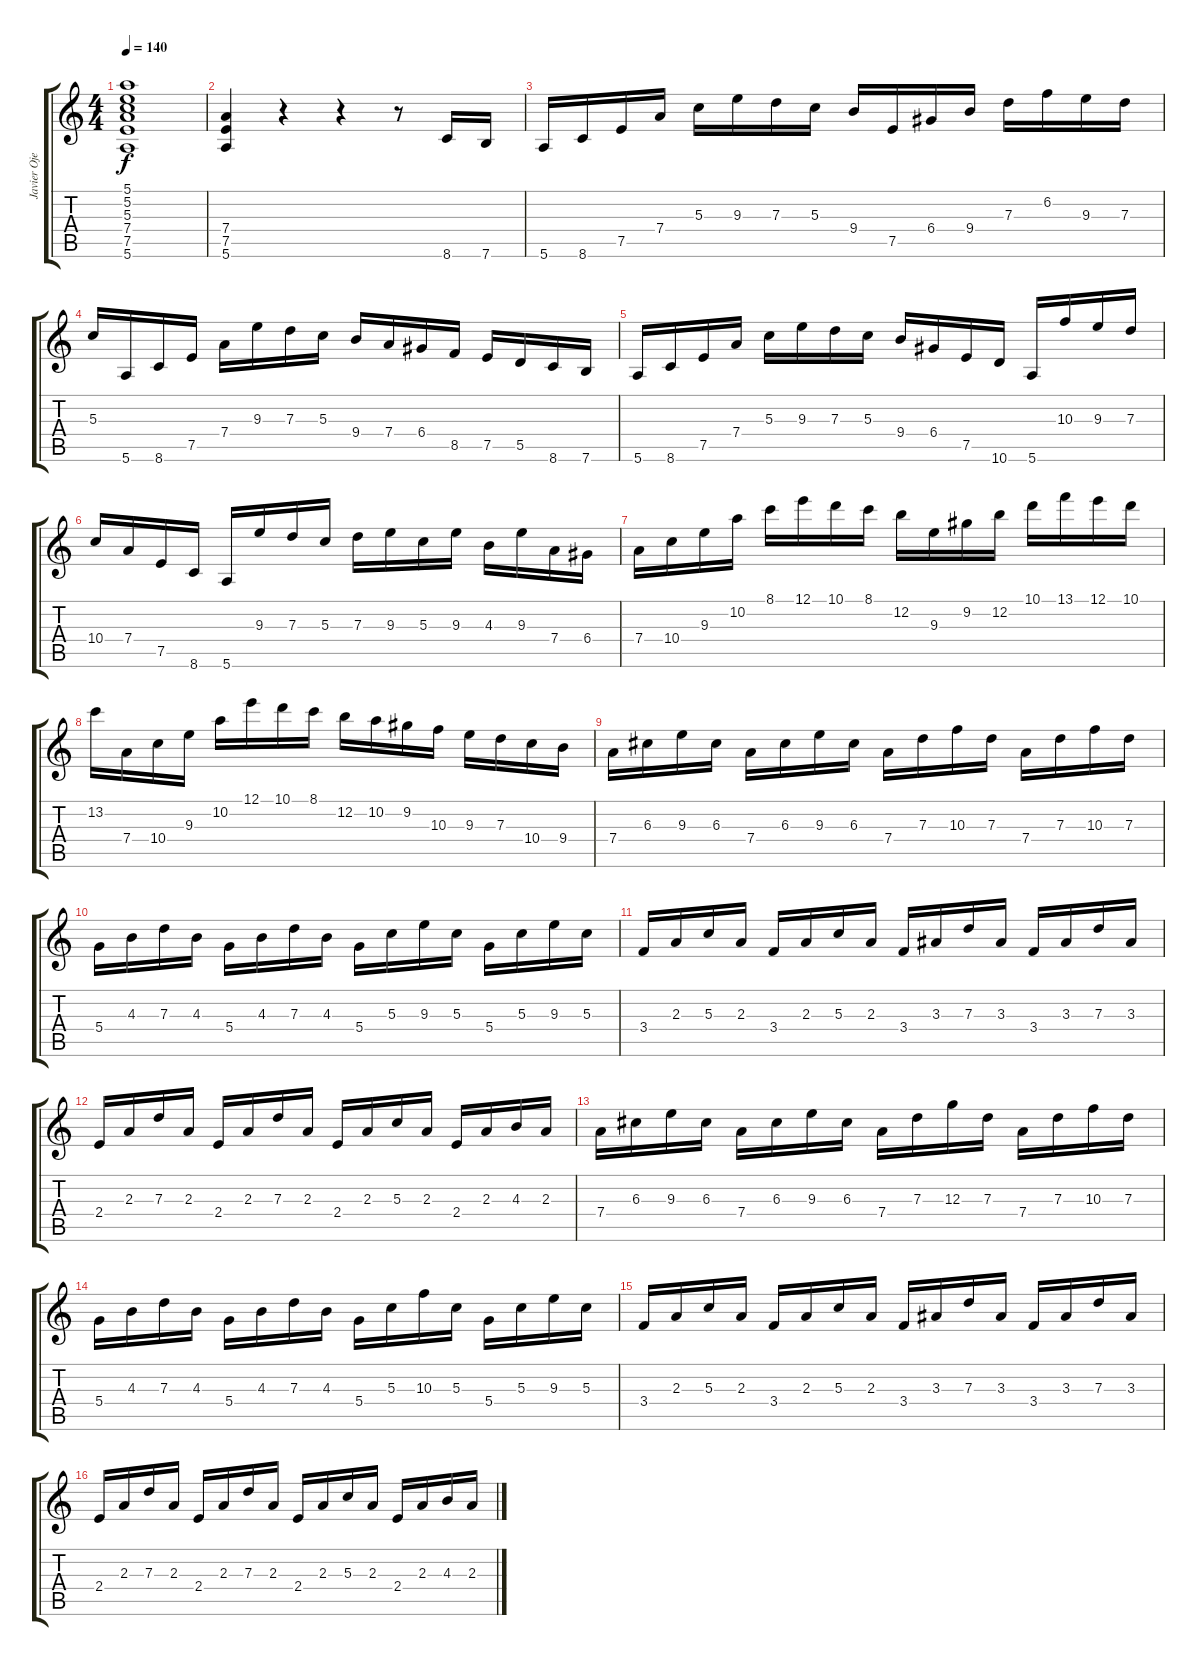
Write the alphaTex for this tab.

\track ("Javier Ojeda!!!" "Javier Oje") {instrument distortionguitar}
\staff {score tabs}
\tuning (E4 B3 G3 D3 A2 E2) {hide}
\ts (4 4)
\tempo 140
\clef g2
\ks c
(5.1 5.2 5.3 7.4 7.5 5.6).1{dy f instrument distortionguitar} |
(7.4 7.5 5.6).4 r.4 r.4 r.8 8.6.16 7.6.16 |
5.6.16 8.6.16 7.5.16 7.4.16 5.3.16 9.3.16 7.3.16 5.3.16 9.4.16 7.5.16 6.4.16 9.4.16 7.3.16 6.2.16 9.3.16 7.3.16 |
5.3.16 5.6.16 8.6.16 7.5.16 7.4.16 9.3.16 7.3.16 5.3.16 9.4.16 7.4.16 6.4.16 8.5.16 7.5.16 5.5.16 8.6.16 7.6.16 |
5.6.16 8.6.16 7.5.16 7.4.16 5.3.16 9.3.16 7.3.16 5.3.16 9.4.16 6.4.16 7.5.16 10.6.16 5.6.16 10.3.16 9.3.16 7.3.16 |
10.4.16 7.4.16 7.5.16 8.6.16 5.6.16 9.3.16 7.3.16 5.3.16 7.3.16 9.3.16 5.3.16 9.3.16 4.3.16 9.3.16 7.4.16 6.4.16 |
7.4.16 10.4.16 9.3.16 10.2.16 8.1.16 12.1.16 10.1.16 8.1.16 12.2.16 9.3.16 9.2.16 12.2.16 10.1.16 13.1.16 12.1.16 10.1.16 |
13.2.16 7.4.16 10.4.16 9.3.16 10.2.16 12.1.16 10.1.16 8.1.16 12.2.16 10.2.16 9.2.16 10.3.16 9.3.16 7.3.16 10.4.16 9.4.16 |
7.4.16 6.3.16 9.3.16 6.3.16 7.4.16 6.3.16 9.3.16 6.3.16 7.4.16 7.3.16 10.3.16 7.3.16 7.4.16 7.3.16 10.3.16 7.3.16 |
5.4.16 4.3.16 7.3.16 4.3.16 5.4.16 4.3.16 7.3.16 4.3.16 5.4.16 5.3.16 9.3.16 5.3.16 5.4.16 5.3.16 9.3.16 5.3.16 |
3.4.16 2.3.16 5.3.16 2.3.16 3.4.16 2.3.16 5.3.16 2.3.16 3.4.16 3.3.16 7.3.16 3.3.16 3.4.16 3.3.16 7.3.16 3.3.16 |
2.4.16 2.3.16 7.3.16 2.3.16 2.4.16 2.3.16 7.3.16 2.3.16 2.4.16 2.3.16 5.3.16 2.3.16 2.4.16 2.3.16 4.3.16 2.3.16 |
7.4.16 6.3.16 9.3.16 6.3.16 7.4.16 6.3.16 9.3.16 6.3.16 7.4.16 7.3.16 12.3.16 7.3.16 7.4.16 7.3.16 10.3.16 7.3.16 |
5.4.16 4.3.16 7.3.16 4.3.16 5.4.16 4.3.16 7.3.16 4.3.16 5.4.16 5.3.16 10.3.16 5.3.16 5.4.16 5.3.16 9.3.16 5.3.16 |
3.4.16 2.3.16 5.3.16 2.3.16 3.4.16 2.3.16 5.3.16 2.3.16 3.4.16 3.3.16 7.3.16 3.3.16 3.4.16 3.3.16 7.3.16 3.3.16 |
2.4.16 2.3.16 7.3.16 2.3.16 2.4.16 2.3.16 7.3.16 2.3.16 2.4.16 2.3.16 5.3.16 2.3.16 2.4.16 2.3.16 4.3.16 2.3.16
